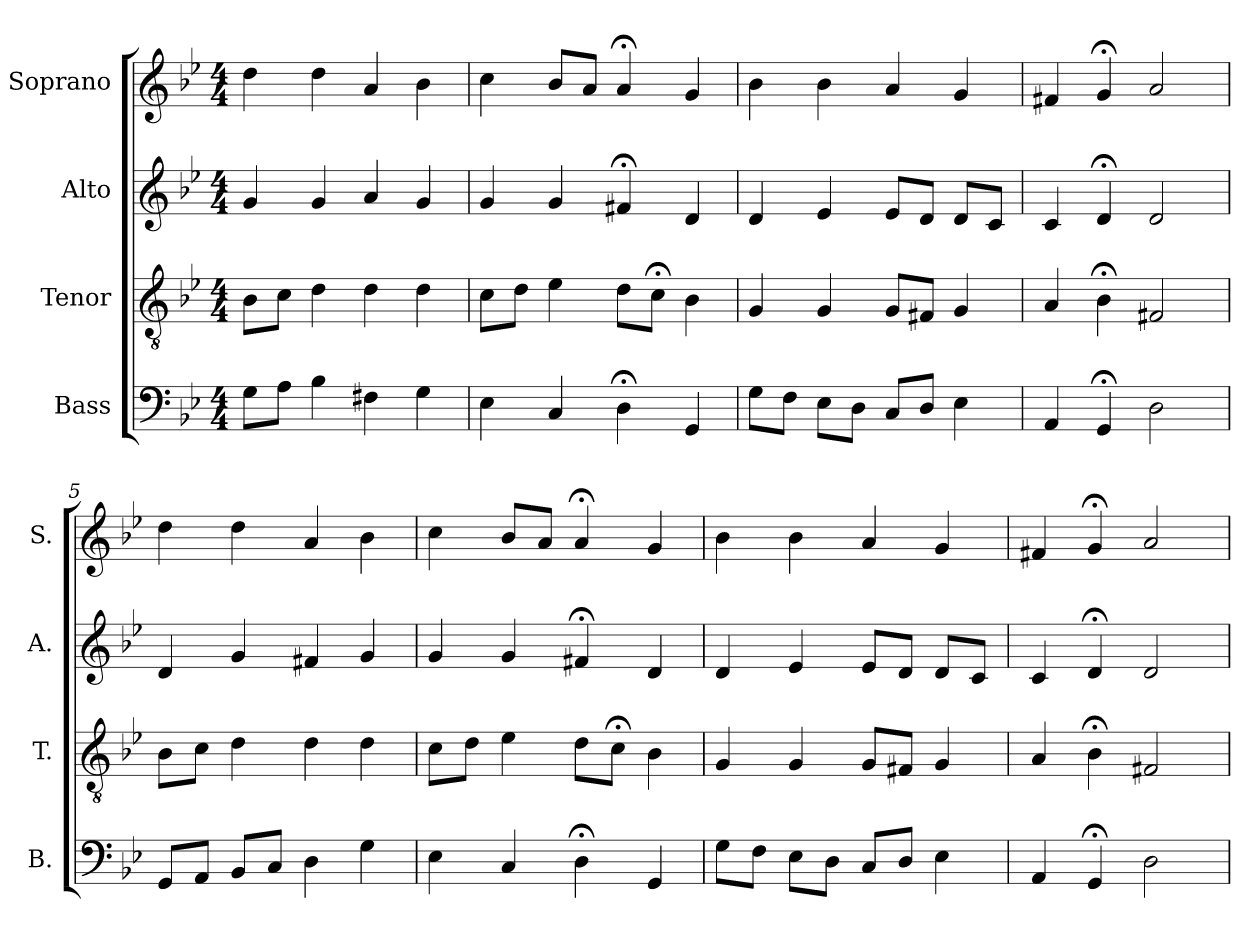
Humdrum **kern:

**kern	**kern	**kern	**kern
*part4	*part3	*part2	*part1
*staff4	*staff3	*staff2	*staff1
*I"Bass	*I"Tenor	*I"Alto	*I"Soprano
*I'B.	*I'T.	*I'A.	*I'S.
*clefF4	*clefGv2	*clefG2	*clefG2
*	*ITrd7c12	*	*
*k[b-e-]	*k[b-e-]	*k[b-e-]	*k[b-e-]
*B-:	*B-:	*B-:	*B-:
*M4/4	*M4/4	*M4/4	*M4/4
=1	=1	=1	=1
8G\L	8BB-\L	4g/	4dd\
8A\J	8C\J	.	.
4B-\	4D\	4g/	4dd\
4F#X\	4D\	4a/	4a/
4G\	4D\	4g/	4b-\
=2	=2	=2	=2
4E-\	8C\L	4g/	4cc\
.	8D\J	.	.
4C/	4E-\	4g/	8b-/L
.	.	.	8a/J
4D;<\	8D\L	4f#X;</	4a;</
.	8C;<\J	.	.
4GG/	4BB-\	4d/	4g/
=3	=3	=3	=3
8G\L	4GG/	4d/	4b-\
8F\J	.	.	.
8E-\L	4GG/	4e-/	4b-\
8D\J	.	.	.
8C/L	8GG/L	8e-/L	4a/
8D/J	8FF#X/J	8d/J	.
4E-\	4GG/	8d/L	4g/
.	.	8c/J	.
=4	=4	=4	=4
4AA/	4AA/	4c/	4f#X/
4GG;</	4BB-;<\	4d;</	4g;</
2D\	2FF#X/	2d/	2a/
!!LO:LB:g=z
=5	=5	=5	=5
8GG/L	8BB-\L	4d/	4dd\
8AA/J	8C\J	.	.
8BB-/L	4D\	4g/	4dd\
8C/J	.	.	.
4D\	4D\	4f#X/	4a/
4G\	4D\	4g/	4b-\
=6	=6	=6	=6
4E-\	8C\L	4g/	4cc\
.	8D\J	.	.
4C/	4E-\	4g/	8b-/L
.	.	.	8a/J
4D;<\	8D\L	4f#X;</	4a;</
.	8C;<\J	.	.
4GG/	4BB-\	4d/	4g/
=7	=7	=7	=7
8G\L	4GG/	4d/	4b-\
8F\J	.	.	.
8E-\L	4GG/	4e-/	4b-\
8D\J	.	.	.
8C/L	8GG/L	8e-/L	4a/
8D/J	8FF#X/J	8d/J	.
4E-\	4GG/	8d/L	4g/
.	.	8c/J	.
=8	=8	=8	=8
4AA/	4AA/	4c/	4f#X/
4GG;</	4BB-;<\	4d;</	4g;</
2D\	2FF#X/	2d/	2a/
=	=	=	=
*-	*-	*-	*-
